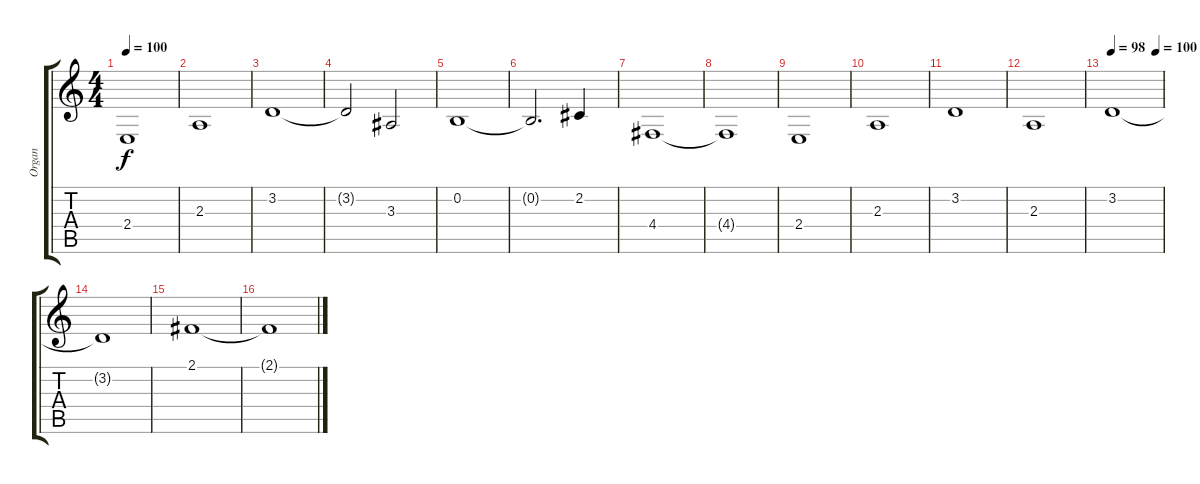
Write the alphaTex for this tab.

\track ("Organ" "Organ") {instrument drawbarorgan}
\staff {score tabs}
\tuning (E4 B3 G3 D3 A2 E2) {hide}
\ts (4 4)
\tempo 100
\clef g2
\ks c
2.4.1{dy f} |
2.3.1 |
3.2.1 |
3.2{t}.2 3.3.2 |
0.2.1 |
0.2{t}.2{d} 2.2.4 |
4.4.1 |
4.4{t}.1 |
2.4.1 |
2.3.1 |
3.2.1 |
2.3.1 |
\tempo 98
\tempo (100 0.875)
3.2.1 |
3.2{t}.1 |
2.1.1 |
2.1{t}.1
